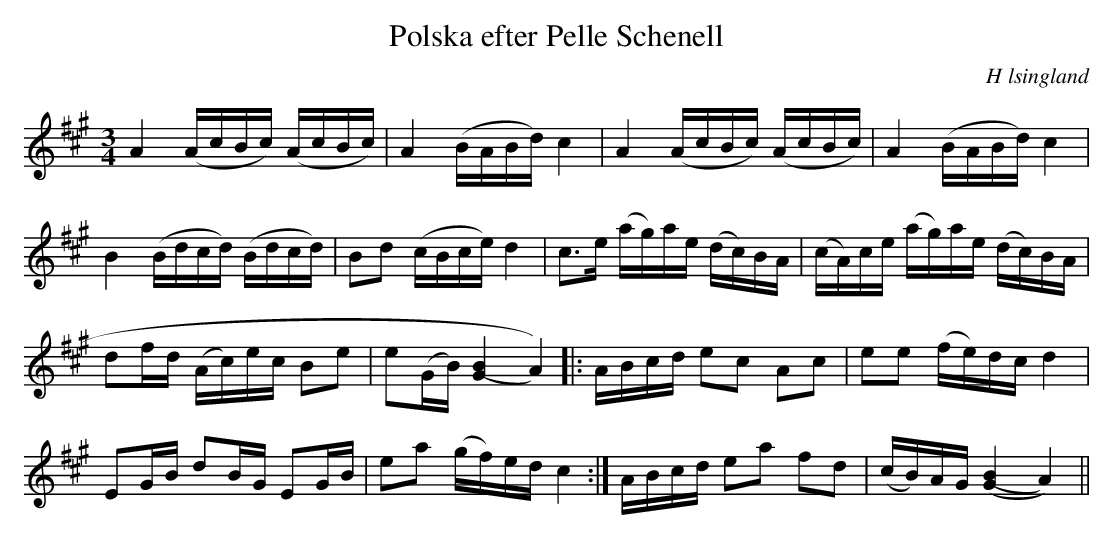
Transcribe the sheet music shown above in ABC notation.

X:1
T: Polska efter Pelle Schenell
O: H lsingland
M: 3/4
L: 1/16
K: A
A4 (AcBc) (AcBc) | A4 (BABd) c4 | A4 (AcBc) (AcBc) | A4 (BABd) c4 |
B4 (Bdcd) (Bdcd) | B2d2 (cBce) d4 | c2>e2 (ag)ae (dc)BA | (cA)ce (ag)ae (dc)BA |
d2fd (Ac)ec B2e2 | e2(GB) [^(G4(B4] A4)) |: ABcd e2c2 A2c2 | e2e2 (fe)dc d4 |
E2GB d2BG E2GB | e2a2 (gf)ed c4 :| ABcd e2a2 f2d2 | (cB)AG [(G4(B4] A4)) ||
